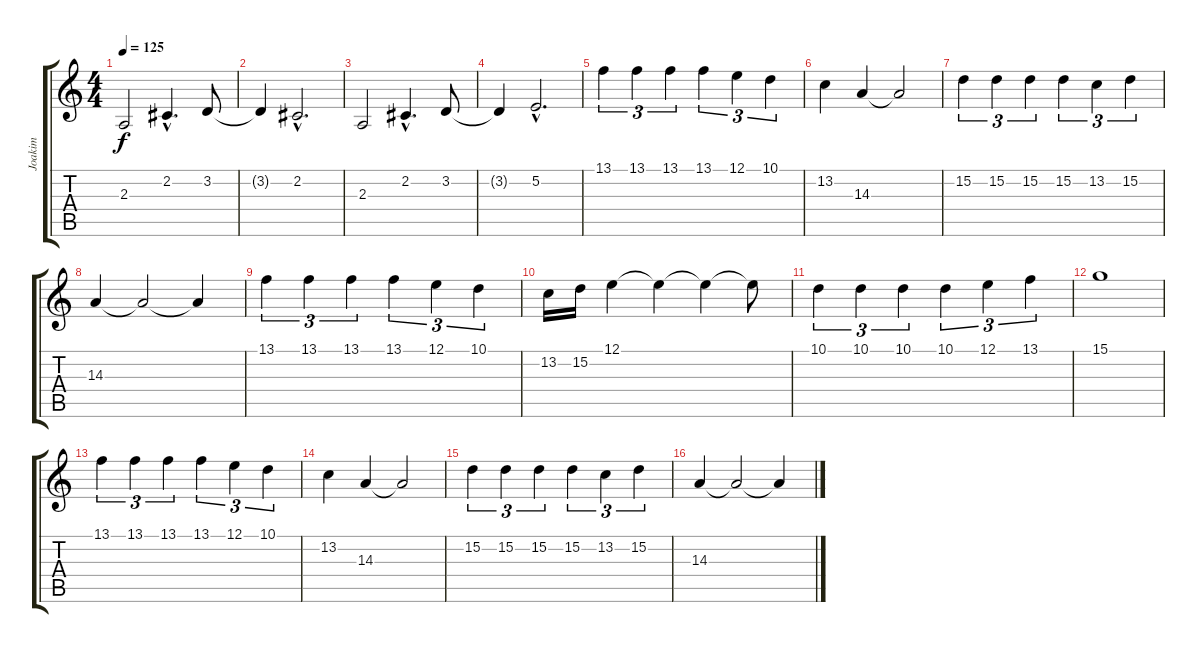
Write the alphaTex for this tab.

\track ("Joakim" "Joakim") {instrument clarinet}
\staff {score tabs}
\tuning (E4 B3 G3 D3 A2 E2) {hide}
\ts (4 4)
\tempo 125
\clef g2
\ks c
2.3.2{dy f} 2.2{hac}.4{d} 3.2.8 |
3.2{t}.4 2.2{hac}.2{d} |
2.3.2 2.2{hac}.4{d} 3.2.8 |
3.2{t}.4 5.2{hac}.2{d} |
13.1.4{tu (3 2)} 13.1.4{tu (3 2)} 13.1.4{tu (3 2)} 13.1.4{tu (3 2)} 12.1.4{tu (3 2)} 10.1.4{tu (3 2)} |
13.2.4 14.3.4 14.3{t}.2 |
15.2.4{tu (3 2)} 15.2.4{tu (3 2)} 15.2.4{tu (3 2)} 15.2.4{tu (3 2)} 13.2.4{tu (3 2)} 15.2.4{tu (3 2)} |
14.3.4 14.3{t}.2 14.3{t}.4 |
13.1.4{tu (3 2)} 13.1.4{tu (3 2)} 13.1.4{tu (3 2)} 13.1.4{tu (3 2)} 12.1.4{tu (3 2)} 10.1.4{tu (3 2)} |
13.2.16 15.2.16 12.1.4 12.1{t}.4 12.1{t}.4 12.1{t}.8 |
10.1.4{tu (3 2)} 10.1.4{tu (3 2)} 10.1.4{tu (3 2)} 10.1.4{tu (3 2)} 12.1.4{tu (3 2)} 13.1.4{tu (3 2)} |
15.1.1 |
13.1.4{tu (3 2)} 13.1.4{tu (3 2)} 13.1.4{tu (3 2)} 13.1.4{tu (3 2)} 12.1.4{tu (3 2)} 10.1.4{tu (3 2)} |
13.2.4 14.3.4 14.3{t}.2 |
15.2.4{tu (3 2)} 15.2.4{tu (3 2)} 15.2.4{tu (3 2)} 15.2.4{tu (3 2)} 13.2.4{tu (3 2)} 15.2.4{tu (3 2)} |
14.3.4 14.3{t}.2 14.3{t}.4
